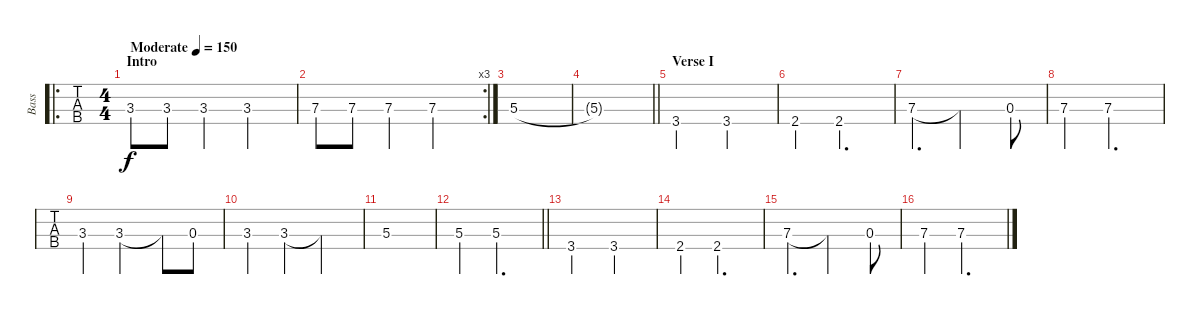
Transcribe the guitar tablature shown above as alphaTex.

\track ("Bass" "Bass") {instrument electricbassfinger}
\staff {tabs}
\tuning (G2 D2 A1 E1) {hide}
\ro
\ts (4 4)
\section ("" "Intro")
\tempo (150 "Moderate")
\clef f4
\ks c
3.3.8{dy f instrument electricbassfinger} 3.3.8 3.3.4 3.3.2 |
\rc 3
7.3.8 7.3.8 7.3.4 7.3.2 |
5.3.1 |
\barLineRight lightlight
5.3{t}.1 |
\section ("" "Verse I")
3.4.2 3.4.2 |
2.4.4 2.4.2{d} |
7.3.4{d} 7.3{t}.2 0.3.8 |
7.3.4 7.3.2{d} |
3.3.4 3.3.2 3.3{t}.8 0.3.8 |
3.3.4 3.3.4 3.3{t}.2 |
5.3.1 |
\barLineRight lightlight
5.3.4 5.3.2{d} |
3.4.2 3.4.2 |
2.4.4 2.4.2{d} |
7.3.4{d} 7.3{t}.2 0.3.8 |
7.3.4 7.3.2{d}
